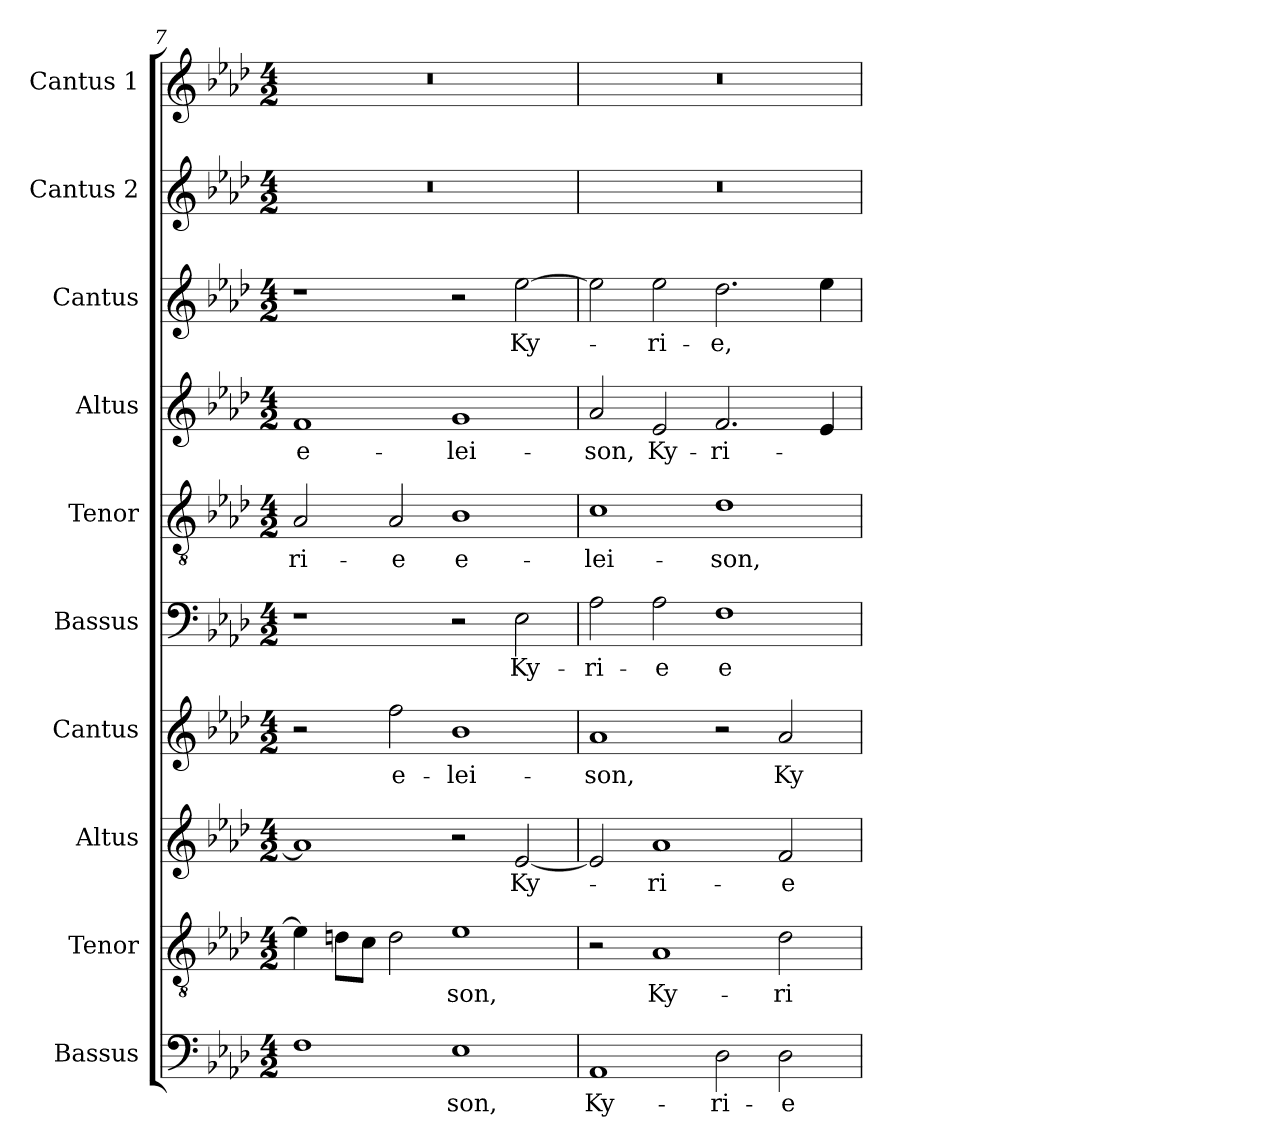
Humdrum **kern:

**kern	**text	**kern	**text	**kern	**text	**kern	**text	**kern	**text	**kern	**text	**kern	**text	**kern	**text	**kern	**kern
*part10	*part10	*part9	*part9	*part8	*part8	*part7	*part7	*part6	*part6	*part5	*part5	*part4	*part4	*part3	*part3	*part2	*part1
*staff10	*staff10	*staff9	*staff9	*staff8	*staff8	*staff7	*staff7	*staff6	*staff6	*staff5	*staff5	*staff4	*staff4	*staff3	*staff3	*staff2	*staff1
*I"Bassus	*	*I"Tenor	*	*I"Altus	*	*I"Cantus	*	*I"Bassus	*	*I"Tenor	*	*I"Altus	*	*I"Cantus	*	*I"Cantus 2	*I"Cantus 1
*	*	*	*	*	*	*	*	*	*	*	*	*	*	*	*	*I'Cant.	*I'Cant.
*clefF4	*	*clefGv2	*	*clefG2	*	*clefG2	*	*clefF4	*	*clefGv2	*	*clefG2	*	*clefG2	*	*clefG2	*clefG2
*	*	*ITrd7c12	*	*ITrd7c12	*	*	*	*	*	*ITrd7c12	*	*ITrd7c12	*	*	*	*	*
*k[b-e-a-d-]	*	*k[b-e-a-d-]	*	*k[b-e-a-d-]	*	*k[b-e-a-d-]	*	*k[b-e-a-d-]	*	*k[b-e-a-d-]	*	*k[b-e-a-d-]	*	*k[b-e-a-d-]	*	*k[b-e-a-d-]	*k[b-e-a-d-]
*A-:	*	*A-:	*	*A-:	*	*A-:	*	*A-:	*	*A-:	*	*A-:	*	*A-:	*	*A-:	*A-:
*M4/2	*	*M4/2	*	*M4/2	*	*M4/2	*	*M4/2	*	*M4/2	*	*M4/2	*	*M4/2	*	*M4/2	*M4/2
=7	=7	=7	=7	=7	=7	=7	=7	=7	=7	=7	=7	=7	=7	=7	=7	=7	=7
!	!	!	!	!	!	!	!	!	!	!	!LO:LY:b:color=#000000	!	!	!	!	!	!
!	!	!	!	!	!	!	!	!	!	!	!	!	!LO:LY:b:color=#000000	!	!	!LO:N:vis=1	!LO:N:vis=1
1Fi	.	4E-i\]	.	1A-i]	.	2r	.	1r	.	2AA-i/	-ri-	1Fi	e-	1r	.	0r	0r
.	.	8Dni\L	.	.	.	.	.	.	.	.	.	.	.	.	.	.	.
.	.	8Ci\J	.	.	.	.	.	.	.	.	.	.	.	.	.	.	.
!	!	!	!	!	!	!	!LO:LY:b:color=#000000	!	!	!	!	!	!	!	!	!	!
!	!	!	!	!	!	!	!	!	!	!	!LO:LY:b:color=#000000	!	!	!	!	!	!
.	.	2Di\	.	.	.	2ffi\	e-	.	.	2AA-i/	-e	.	.	.	.	.	.
!	!LO:LY:b:color=#000000	!	!	!	!	!	!	!	!	!	!	!	!	!	!	!	!
!	!	!	!LO:LY:b:color=#000000	!	!	!	!	!	!	!	!	!	!	!	!	!	!
!	!	!	!	!	!	!	!LO:LY:b:color=#000000	!	!	!	!	!	!	!	!	!	!
!	!	!	!	!	!	!	!	!	!	!	!LO:LY:b:color=#000000	!	!	!	!	!	!
!	!	!	!	!	!	!	!	!	!	!	!	!	!LO:LY:b:color=#000000	!	!	!	!
1E-i	-son,	1E-i	-son,	2r	.	1b-i	-lei-	2r	.	1BB-i	e-	1Gi	-lei-	2r	.	.	.
!	!	!	!	!	!LO:LY:b:color=#000000	!	!	!	!	!	!	!	!	!	!	!	!
!	!	!	!	!	!	!	!	!	!LO:LY:b:color=#000000	!	!	!	!	!	!	!	!
!	!	!	!	!	!	!	!	!	!	!	!	!	!	!	!LO:LY:b:color=#000000	!	!
.	.	.	.	[<2E-i/	Ky-	.	.	2E-i\	Ky-	.	.	.	.	[>2ee-i\	Ky-	.	.
=8	=8	=8	=8	=8	=8	=8	=8	=8	=8	=8	=8	=8	=8	=8	=8	=8	=8
!	!LO:LY:b:color=#000000	!	!	!	!	!	!	!	!	!	!	!	!	!	!	!	!
!	!	!	!	!	!	!	!LO:LY:b:color=#000000	!	!	!	!	!	!	!	!	!	!
!	!	!	!	!	!	!	!	!	!LO:LY:b:color=#000000	!	!	!	!	!	!	!	!
!	!	!	!	!	!	!	!	!	!	!	!LO:LY:b:color=#000000	!	!	!	!	!	!
!	!	!	!	!	!	!	!	!	!	!	!	!	!LO:LY:b:color=#000000	!	!	!LO:N:vis=1	!LO:N:vis=1
1AA-i	Ky-	2r	.	2E-i/]	.	1a-i	-son,	2A-i\	-ri-	1Ci	-lei-	2A-i/	-son,	2ee-i\]	.	0r	0r
!	!	!	!LO:LY:b:color=#000000	!	!	!	!	!	!	!	!	!	!	!	!	!	!
!	!	!	!	!	!LO:LY:b:color=#000000	!	!	!	!	!	!	!	!	!	!	!	!
!	!	!	!	!	!	!	!	!	!LO:LY:b:color=#000000	!	!	!	!	!	!	!	!
!	!	!	!	!	!	!	!	!	!	!	!	!	!LO:LY:b:color=#000000	!	!	!	!
!	!	!	!	!	!	!	!	!	!	!	!	!	!	!	!LO:LY:b:color=#000000	!	!
.	.	1AA-i	Ky-	1A-i	-ri-	.	.	2A-i\	-e	.	.	2E-i/	Ky-	2ee-i\	-ri-	.	.
!	!LO:LY:b:color=#000000	!	!	!	!	!	!	!	!	!	!	!	!	!	!	!	!
!	!	!	!	!	!	!	!	!	!LO:LY:b:color=#000000	!	!	!	!	!	!	!	!
!	!	!	!	!	!	!	!	!	!	!	!LO:LY:b:color=#000000	!	!	!	!	!	!
!	!	!	!	!	!	!	!	!	!	!	!	!	!LO:LY:b:color=#000000	!	!	!	!
!	!	!	!	!	!	!	!	!	!	!	!	!	!	!	!LO:LY:b:color=#000000	!	!
2D-i\	-ri-	.	.	.	.	2r	.	1Fi	e-	1D-i	-son,	2.Fi/	-ri-	2.dd-i\	-e,	.	.
!	!LO:LY:b:color=#000000	!	!	!	!	!	!	!	!	!	!	!	!	!	!	!	!
!	!	!	!LO:LY:b:color=#000000	!	!	!	!	!	!	!	!	!	!	!	!	!	!
!	!	!	!	!	!LO:LY:b:color=#000000	!	!	!	!	!	!	!	!	!	!	!	!
!	!	!	!	!	!	!	!LO:LY:b:color=#000000	!	!	!	!	!	!	!	!	!	!
2D-i\	-e	2D-i\	-ri-	2Fi/	-e	2a-i/	Ky-	.	.	.	.	.	.	.	.	.	.
.	.	.	.	.	.	.	.	.	.	.	.	4E-i/	.	4ee-i\	.	.	.
=	=	=	=	=	=	=	=	=	=	=	=	=	=	=	=	=	=
*-	*-	*-	*-	*-	*-	*-	*-	*-	*-	*-	*-	*-	*-	*-	*-	*-	*-
